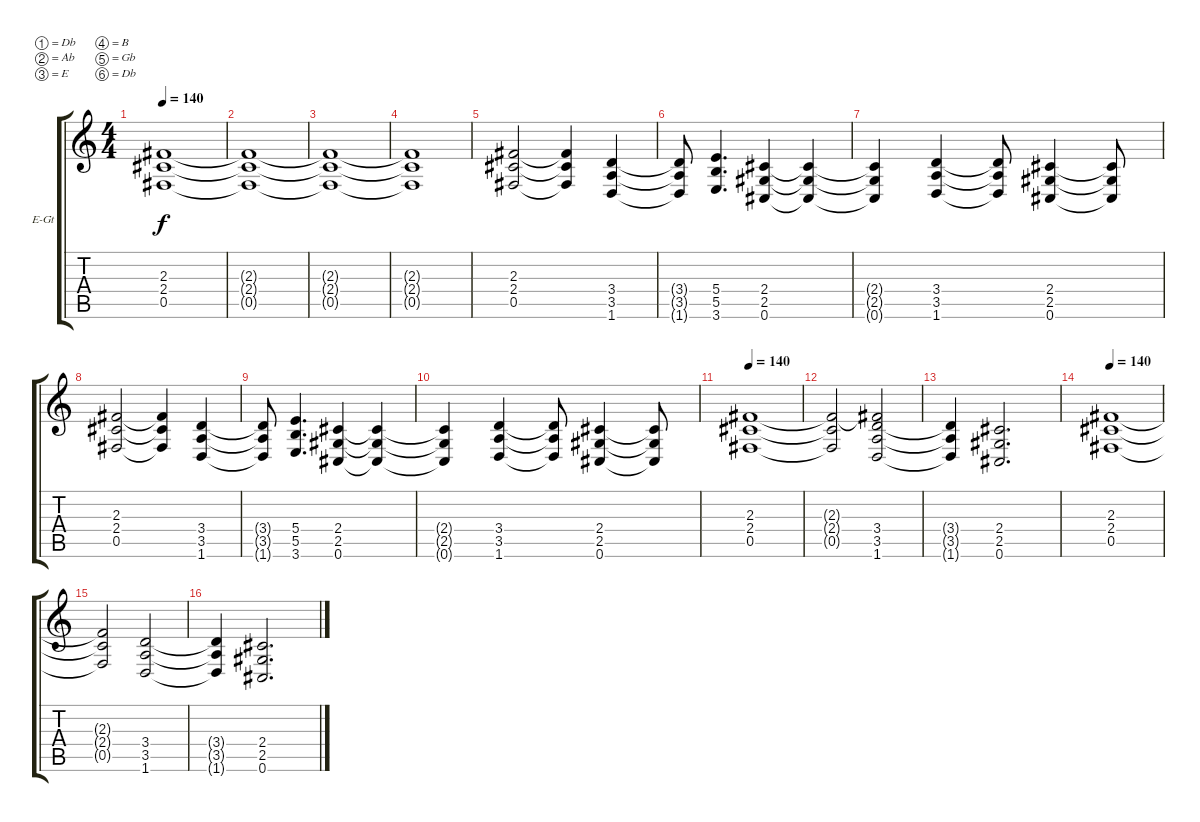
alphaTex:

\bracketExtendMode groupsimilarinstruments
\firstSystemTrackNameOrientation horizontal
\otherSystemsTrackNameOrientation horizontal
\track ("Electric Guitar 2" "E-Gt") {instrument distortionguitar}
\staff {score tabs}
\tuning (Db4 Ab3 E3 B2 Gb2 Db2)
\ts (4 4)
\tempo 140
\clef g2
\ks c
(2.3{t} 2.4{t} 0.5{t}).1{dy f} |
(2.3{t} 2.4{t} 0.5{t}).1 |
(2.3{t} 2.4{t} 0.5{t}).1 |
(2.3{t} 2.4{t} 0.5{t}).1 |
(2.3 2.4 0.5).2 (2.3{t} 2.4{t} 0.5{t}).4 (3.4 3.5 1.6).4 |
(3.4{t} 3.5{t} 1.6{t}).8 (5.4 5.5 3.6).4{d} (2.4 2.5 0.6).4 (2.4{t} 2.5{t} 0.6{t}).4 |
(2.4{t} 2.5{t} 0.6{t}).4 (3.4 3.5 1.6).4 (3.4{t} 3.5{t} 1.6{t}).8 (2.4 2.5 0.6).4 (2.4{t} 2.5{t} 0.6{t}).8 |
(2.3 2.4 0.5).2 (2.3{t} 2.4{t} 0.5{t}).4 (3.4 3.5 1.6).4 |
(3.4{t} 3.5{t} 1.6{t}).8 (5.4 5.5 3.6).4{d} (2.4 2.5 0.6).4 (2.4{t} 2.5{t} 0.6{t}).4 |
(2.4{t} 2.5{t} 0.6{t}).4 (3.4 3.5 1.6).4 (3.4{t} 3.5{t} 1.6{t}).8 (2.4 2.5 0.6).4 (2.4{t} 2.5{t} 0.6{t}).8 |
\tempo 140
(2.3 2.4 0.5).1 |
(2.4{t} 0.5{t} 2.3{t}).2 (2.3{t} 3.4 3.5 1.6).2 |
(3.4{t} 3.5{t} 1.6{t}).4 (2.4 2.5 0.6).2{d} |
\tempo 140
(2.3 2.4 0.5).1 |
(2.3{t} 2.4{t} 0.5{t}).2 (3.4 3.5 1.6).2 |
(3.4{t} 3.5{t} 1.6{t}).4 (2.4 2.5 0.6).2{d}
